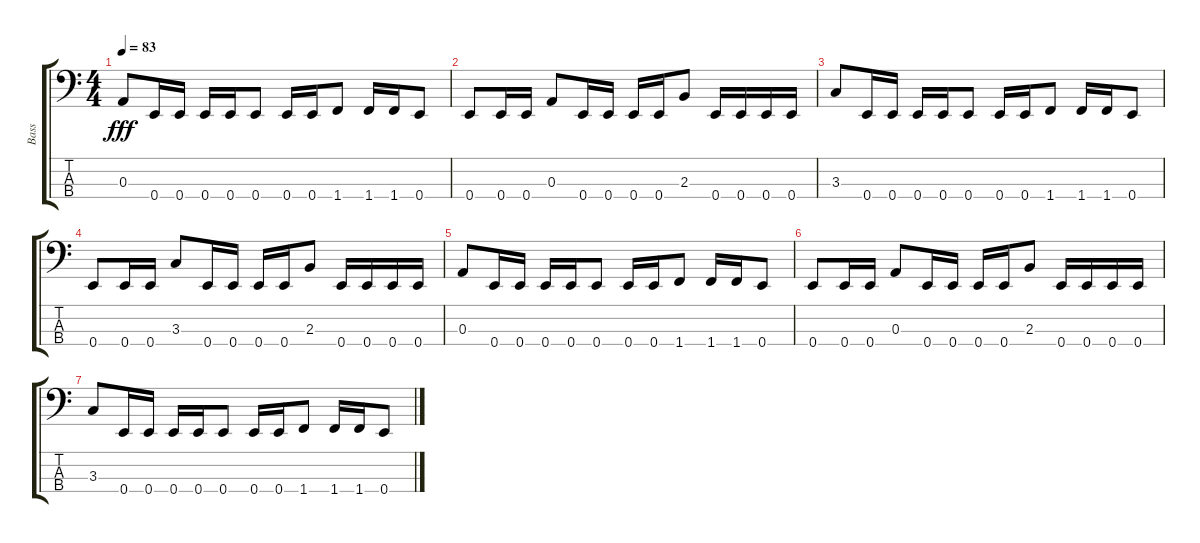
\track ("Bass" "Bass") {instrument electricbassfinger}
\staff {score tabs}
\tuning (G2 D2 A1 E1) {hide}
\ts (4 4)
\tempo 83
\clef f4
\ks c
0.3.8{dy fff} 0.4.16 0.4.16 0.4.16 0.4.16 0.4.8 0.4.16 0.4.16 1.4.8 1.4.16 1.4.16 0.4.8 |
0.4.8 0.4.16 0.4.16 0.3.8 0.4.16 0.4.16 0.4.16 0.4.16 2.3.8 0.4.16 0.4.16 0.4.16 0.4.16 |
3.3.8 0.4.16 0.4.16 0.4.16 0.4.16 0.4.8 0.4.16 0.4.16 1.4.8 1.4.16 1.4.16 0.4.8 |
0.4.8 0.4.16 0.4.16 3.3.8 0.4.16 0.4.16 0.4.16 0.4.16 2.3.8 0.4.16 0.4.16 0.4.16 0.4.16 |
0.3.8 0.4.16 0.4.16 0.4.16 0.4.16 0.4.8 0.4.16 0.4.16 1.4.8 1.4.16 1.4.16 0.4.8 |
0.4.8 0.4.16 0.4.16 0.3.8 0.4.16 0.4.16 0.4.16 0.4.16 2.3.8 0.4.16 0.4.16 0.4.16 0.4.16 |
3.3.8 0.4.16 0.4.16 0.4.16 0.4.16 0.4.8 0.4.16 0.4.16 1.4.8 1.4.16 1.4.16 0.4.8
